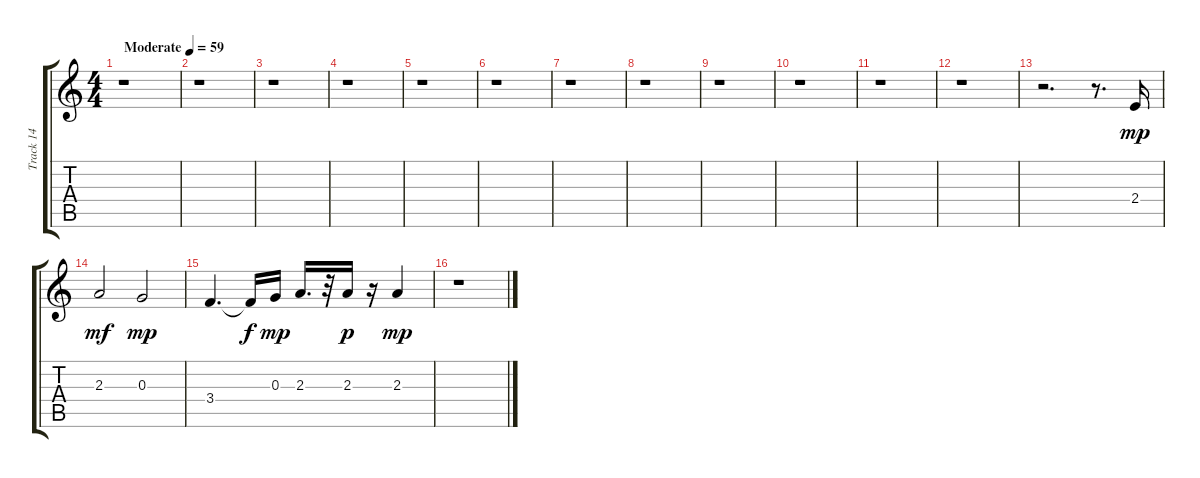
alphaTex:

\track ("Track 14" "Track 14") {instrument electricguitarjazz}
\staff {score tabs}
\tuning (E4 B3 G3 D3 A2 E2) {hide}
\ts (4 4)
\tempo (59 "Moderate")
\clef g2
\ks c
r.1{dy mp instrument electricguitarjazz} |
r.1 |
r.1 |
r.1 |
r.1 |
r.1 |
r.1 |
r.1 |
r.1 |
r.1 |
r.1 |
r.1 |
r.2{d} r.8{d} 2.4.16 |
2.3.2{dy mf} 0.3.2{dy mp} |
3.4.4{d} 3.4{t}.16{dy f} 0.3.16{dy mp} 2.3.16{d} r.32 2.3.16{dy p} r.16 2.3.4{dy mp} |
r.1
